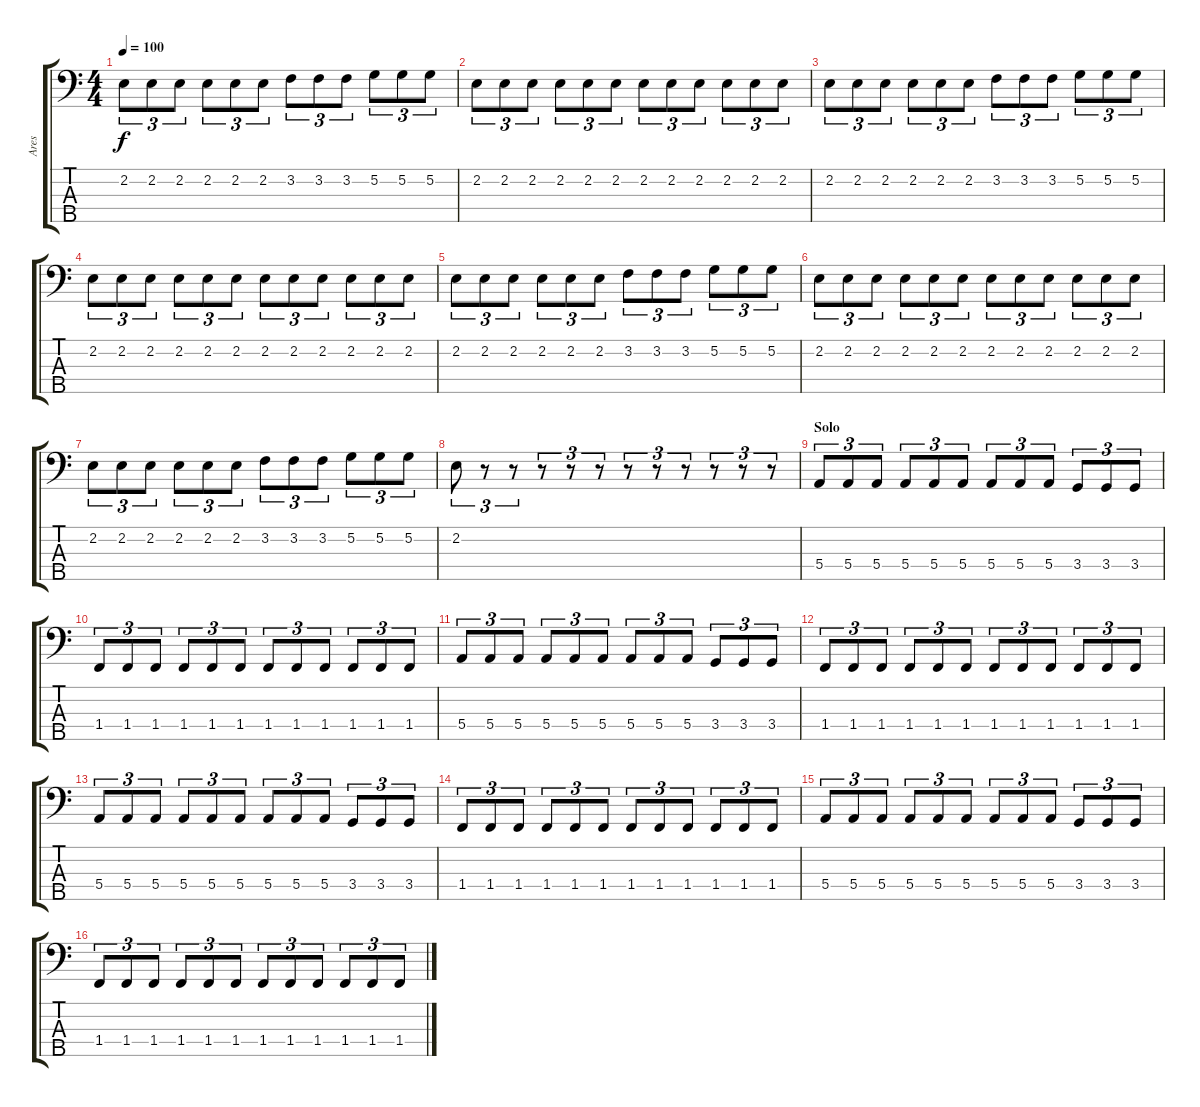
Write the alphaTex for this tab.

\track ("Ares" "Ares") {instrument electricbassfinger}
\staff {score tabs}
\tuning (G2 D2 A1 E1 B0) {hide}
\ts (4 4)
\tempo 100
\clef f4
\ks c
2.2.8{tu (3 2) dy f} 2.2.8{tu (3 2)} 2.2.8{tu (3 2)} 2.2.8{tu (3 2)} 2.2.8{tu (3 2)} 2.2.8{tu (3 2)} 3.2.8{tu (3 2)} 3.2.8{tu (3 2)} 3.2.8{tu (3 2)} 5.2.8{tu (3 2)} 5.2.8{tu (3 2)} 5.2.8{tu (3 2)} |
2.2.8{tu (3 2)} 2.2.8{tu (3 2)} 2.2.8{tu (3 2)} 2.2.8{tu (3 2)} 2.2.8{tu (3 2)} 2.2.8{tu (3 2)} 2.2.8{tu (3 2)} 2.2.8{tu (3 2)} 2.2.8{tu (3 2)} 2.2.8{tu (3 2)} 2.2.8{tu (3 2)} 2.2.8{tu (3 2)} |
2.2.8{tu (3 2)} 2.2.8{tu (3 2)} 2.2.8{tu (3 2)} 2.2.8{tu (3 2)} 2.2.8{tu (3 2)} 2.2.8{tu (3 2)} 3.2.8{tu (3 2)} 3.2.8{tu (3 2)} 3.2.8{tu (3 2)} 5.2.8{tu (3 2)} 5.2.8{tu (3 2)} 5.2.8{tu (3 2)} |
2.2.8{tu (3 2)} 2.2.8{tu (3 2)} 2.2.8{tu (3 2)} 2.2.8{tu (3 2)} 2.2.8{tu (3 2)} 2.2.8{tu (3 2)} 2.2.8{tu (3 2)} 2.2.8{tu (3 2)} 2.2.8{tu (3 2)} 2.2.8{tu (3 2)} 2.2.8{tu (3 2)} 2.2.8{tu (3 2)} |
2.2.8{tu (3 2)} 2.2.8{tu (3 2)} 2.2.8{tu (3 2)} 2.2.8{tu (3 2)} 2.2.8{tu (3 2)} 2.2.8{tu (3 2)} 3.2.8{tu (3 2)} 3.2.8{tu (3 2)} 3.2.8{tu (3 2)} 5.2.8{tu (3 2)} 5.2.8{tu (3 2)} 5.2.8{tu (3 2)} |
2.2.8{tu (3 2)} 2.2.8{tu (3 2)} 2.2.8{tu (3 2)} 2.2.8{tu (3 2)} 2.2.8{tu (3 2)} 2.2.8{tu (3 2)} 2.2.8{tu (3 2)} 2.2.8{tu (3 2)} 2.2.8{tu (3 2)} 2.2.8{tu (3 2)} 2.2.8{tu (3 2)} 2.2.8{tu (3 2)} |
2.2.8{tu (3 2)} 2.2.8{tu (3 2)} 2.2.8{tu (3 2)} 2.2.8{tu (3 2)} 2.2.8{tu (3 2)} 2.2.8{tu (3 2)} 3.2.8{tu (3 2)} 3.2.8{tu (3 2)} 3.2.8{tu (3 2)} 5.2.8{tu (3 2)} 5.2.8{tu (3 2)} 5.2.8{tu (3 2)} |
2.2.8{tu (3 2)} r.8{tu (3 2)} r.8{tu (3 2)} r.8{tu (3 2)} r.8{tu (3 2)} r.8{tu (3 2)} r.8{tu (3 2)} r.8{tu (3 2)} r.8{tu (3 2)} r.8{tu (3 2)} r.8{tu (3 2)} r.8{tu (3 2)} |
\section ("" "Solo")
5.4.8{tu (3 2)} 5.4.8{tu (3 2)} 5.4.8{tu (3 2)} 5.4.8{tu (3 2)} 5.4.8{tu (3 2)} 5.4.8{tu (3 2)} 5.4.8{tu (3 2)} 5.4.8{tu (3 2)} 5.4.8{tu (3 2)} 3.4.8{tu (3 2)} 3.4.8{tu (3 2)} 3.4.8{tu (3 2)} |
1.4.8{tu (3 2)} 1.4.8{tu (3 2)} 1.4.8{tu (3 2)} 1.4.8{tu (3 2)} 1.4.8{tu (3 2)} 1.4.8{tu (3 2)} 1.4.8{tu (3 2)} 1.4.8{tu (3 2)} 1.4.8{tu (3 2)} 1.4.8{tu (3 2)} 1.4.8{tu (3 2)} 1.4.8{tu (3 2)} |
5.4.8{tu (3 2)} 5.4.8{tu (3 2)} 5.4.8{tu (3 2)} 5.4.8{tu (3 2)} 5.4.8{tu (3 2)} 5.4.8{tu (3 2)} 5.4.8{tu (3 2)} 5.4.8{tu (3 2)} 5.4.8{tu (3 2)} 3.4.8{tu (3 2)} 3.4.8{tu (3 2)} 3.4.8{tu (3 2)} |
1.4.8{tu (3 2)} 1.4.8{tu (3 2)} 1.4.8{tu (3 2)} 1.4.8{tu (3 2)} 1.4.8{tu (3 2)} 1.4.8{tu (3 2)} 1.4.8{tu (3 2)} 1.4.8{tu (3 2)} 1.4.8{tu (3 2)} 1.4.8{tu (3 2)} 1.4.8{tu (3 2)} 1.4.8{tu (3 2)} |
5.4.8{tu (3 2)} 5.4.8{tu (3 2)} 5.4.8{tu (3 2)} 5.4.8{tu (3 2)} 5.4.8{tu (3 2)} 5.4.8{tu (3 2)} 5.4.8{tu (3 2)} 5.4.8{tu (3 2)} 5.4.8{tu (3 2)} 3.4.8{tu (3 2)} 3.4.8{tu (3 2)} 3.4.8{tu (3 2)} |
1.4.8{tu (3 2)} 1.4.8{tu (3 2)} 1.4.8{tu (3 2)} 1.4.8{tu (3 2)} 1.4.8{tu (3 2)} 1.4.8{tu (3 2)} 1.4.8{tu (3 2)} 1.4.8{tu (3 2)} 1.4.8{tu (3 2)} 1.4.8{tu (3 2)} 1.4.8{tu (3 2)} 1.4.8{tu (3 2)} |
5.4.8{tu (3 2)} 5.4.8{tu (3 2)} 5.4.8{tu (3 2)} 5.4.8{tu (3 2)} 5.4.8{tu (3 2)} 5.4.8{tu (3 2)} 5.4.8{tu (3 2)} 5.4.8{tu (3 2)} 5.4.8{tu (3 2)} 3.4.8{tu (3 2)} 3.4.8{tu (3 2)} 3.4.8{tu (3 2)} |
1.4.8{tu (3 2)} 1.4.8{tu (3 2)} 1.4.8{tu (3 2)} 1.4.8{tu (3 2)} 1.4.8{tu (3 2)} 1.4.8{tu (3 2)} 1.4.8{tu (3 2)} 1.4.8{tu (3 2)} 1.4.8{tu (3 2)} 1.4.8{tu (3 2)} 1.4.8{tu (3 2)} 1.4.8{tu (3 2)}
